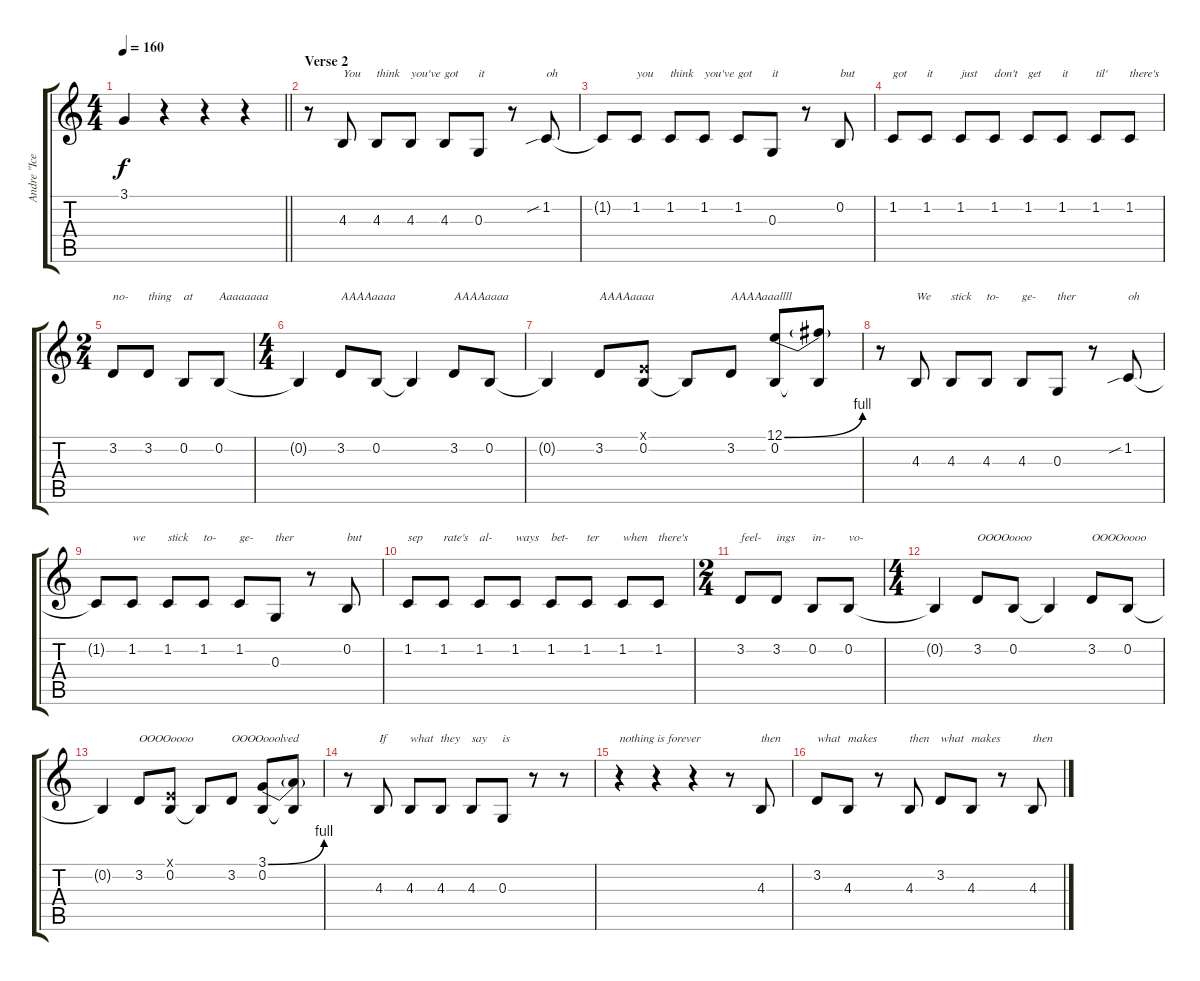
\track ("Andre \"Ice Cold\" 3000(Voice)" "Andre \"Ice") {instrument tenorsax}
\staff {score tabs}
\tuning (E4 B3 G3 D3 A2 E2) {hide}
\ts (4 4)
\tempo 160
\clef g2
\barLineRight lightlight
\ks c
3.1{t}.4{dy f} r.4 r.4 r.4 |
\section ("" "Verse 2")
r.8 4.3.8{txt "You" volume 16} 4.3.8{txt "think"} 4.3.8{txt "you've"} 4.3.8{txt "got"} 0.3.8{txt "it"} r.8 1.2{sib}.8{txt "oh"} |
1.2{t}.8 1.2.8{txt "you"} 1.2.8{txt "think"} 1.2.8{txt "you've"} 1.2.8{txt "got"} 0.3.8{txt "it"} r.8 0.2.8{txt "but"} |
1.2.8{txt "got"} 1.2.8{txt "it"} 1.2.8{txt "just"} 1.2.8{txt "don't"} 1.2.8{txt "get"} 1.2.8{txt "it"} 1.2.8{txt "til'"} 1.2.8{txt "there's"} |
\ts (2 4)
3.2.8{txt "no-"} 3.2.8{txt "thing"} 0.2.8{txt "at"} 0.2.8{txt "Aaaaaaaa"} |
\ts (4 4)
0.2{t}.4 3.2.8{txt "AAAAaaaa"} 0.2.8 0.2{t}.4 3.2.8{txt "AAAAaaaa"} 0.2.8 |
0.2{t}.4 3.2.8{txt "AAAAaaaa"} (0.1{x} 0.2).8 0.2{t}.8 3.2.8{txt "AAAAaaallll"} (12.1{be (bend 0 0 60 4)} 0.2).8 (12.1{t} 0.2{t}).8 |
r.8 4.3.8{txt "We"} 4.3.8{txt "stick"} 4.3.8{txt "to-"} 4.3.8{txt "ge-"} 0.3.8{txt "ther"} r.8 1.2{sib}.8{txt "oh"} |
1.2{t}.8 1.2.8{txt "we"} 1.2.8{txt "stick"} 1.2.8{txt "to-"} 1.2.8{txt "ge-"} 0.3.8{txt "ther"} r.8 0.2.8{txt "but"} |
1.2.8{txt "sep"} 1.2.8{txt "rate's"} 1.2.8{txt "al-"} 1.2.8{txt "ways"} 1.2.8{txt "bet-"} 1.2.8{txt "ter"} 1.2.8{txt "when"} 1.2.8{txt "there's"} |
\ts (2 4)
3.2.8{txt "feel-"} 3.2.8{txt "ings"} 0.2.8{txt "in-"} 0.2.8{txt "vo-"} |
\ts (4 4)
0.2{t}.4 3.2.8{txt "OOOOoooo"} 0.2.8 0.2{t}.4 3.2.8{txt "OOOOoooo"} 0.2.8 |
0.2{t}.4 3.2.8{txt "OOOOoooo"} (0.1{x} 0.2).8 0.2{t}.8 3.2.8{txt "OOOOooolved"} (3.1{be (bend 0 0 60 4)} 0.2).8 (3.1{t} 0.2{t}).8 |
r.8 4.3.8{txt "If"} 4.3.8{txt "what"} 4.3.8{txt "they"} 4.3.8{txt "say"} 0.3.8{txt "is"} r.8 r.8 |
r.4{txt "nothing is forever"} r.4 r.4 r.8 4.3.8{txt "then"} |
3.2.8{txt "what "} 4.3.8{txt "makes"} r.8 4.3.8{txt "then"} 3.2.8{txt "what"} 4.3.8{txt "makes"} r.8 4.3.8{txt "then"}
